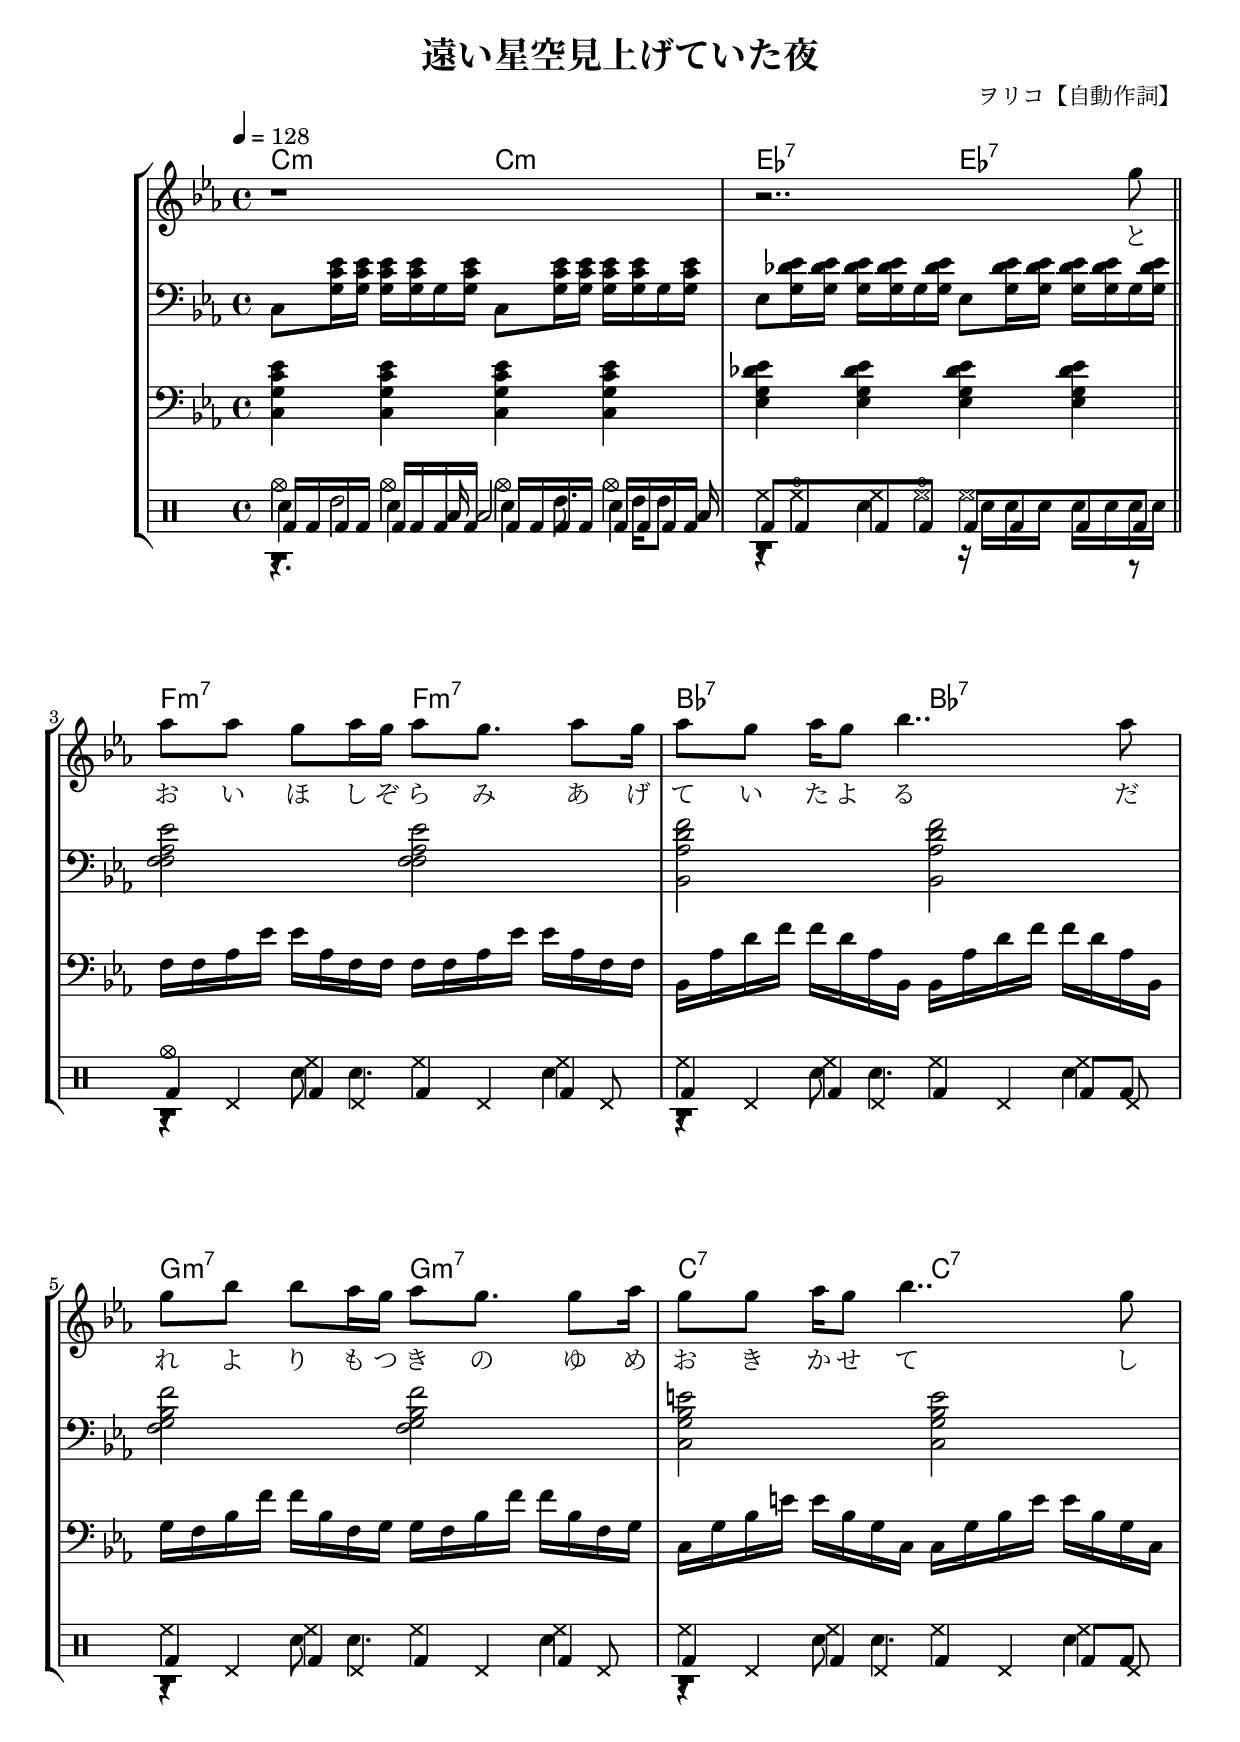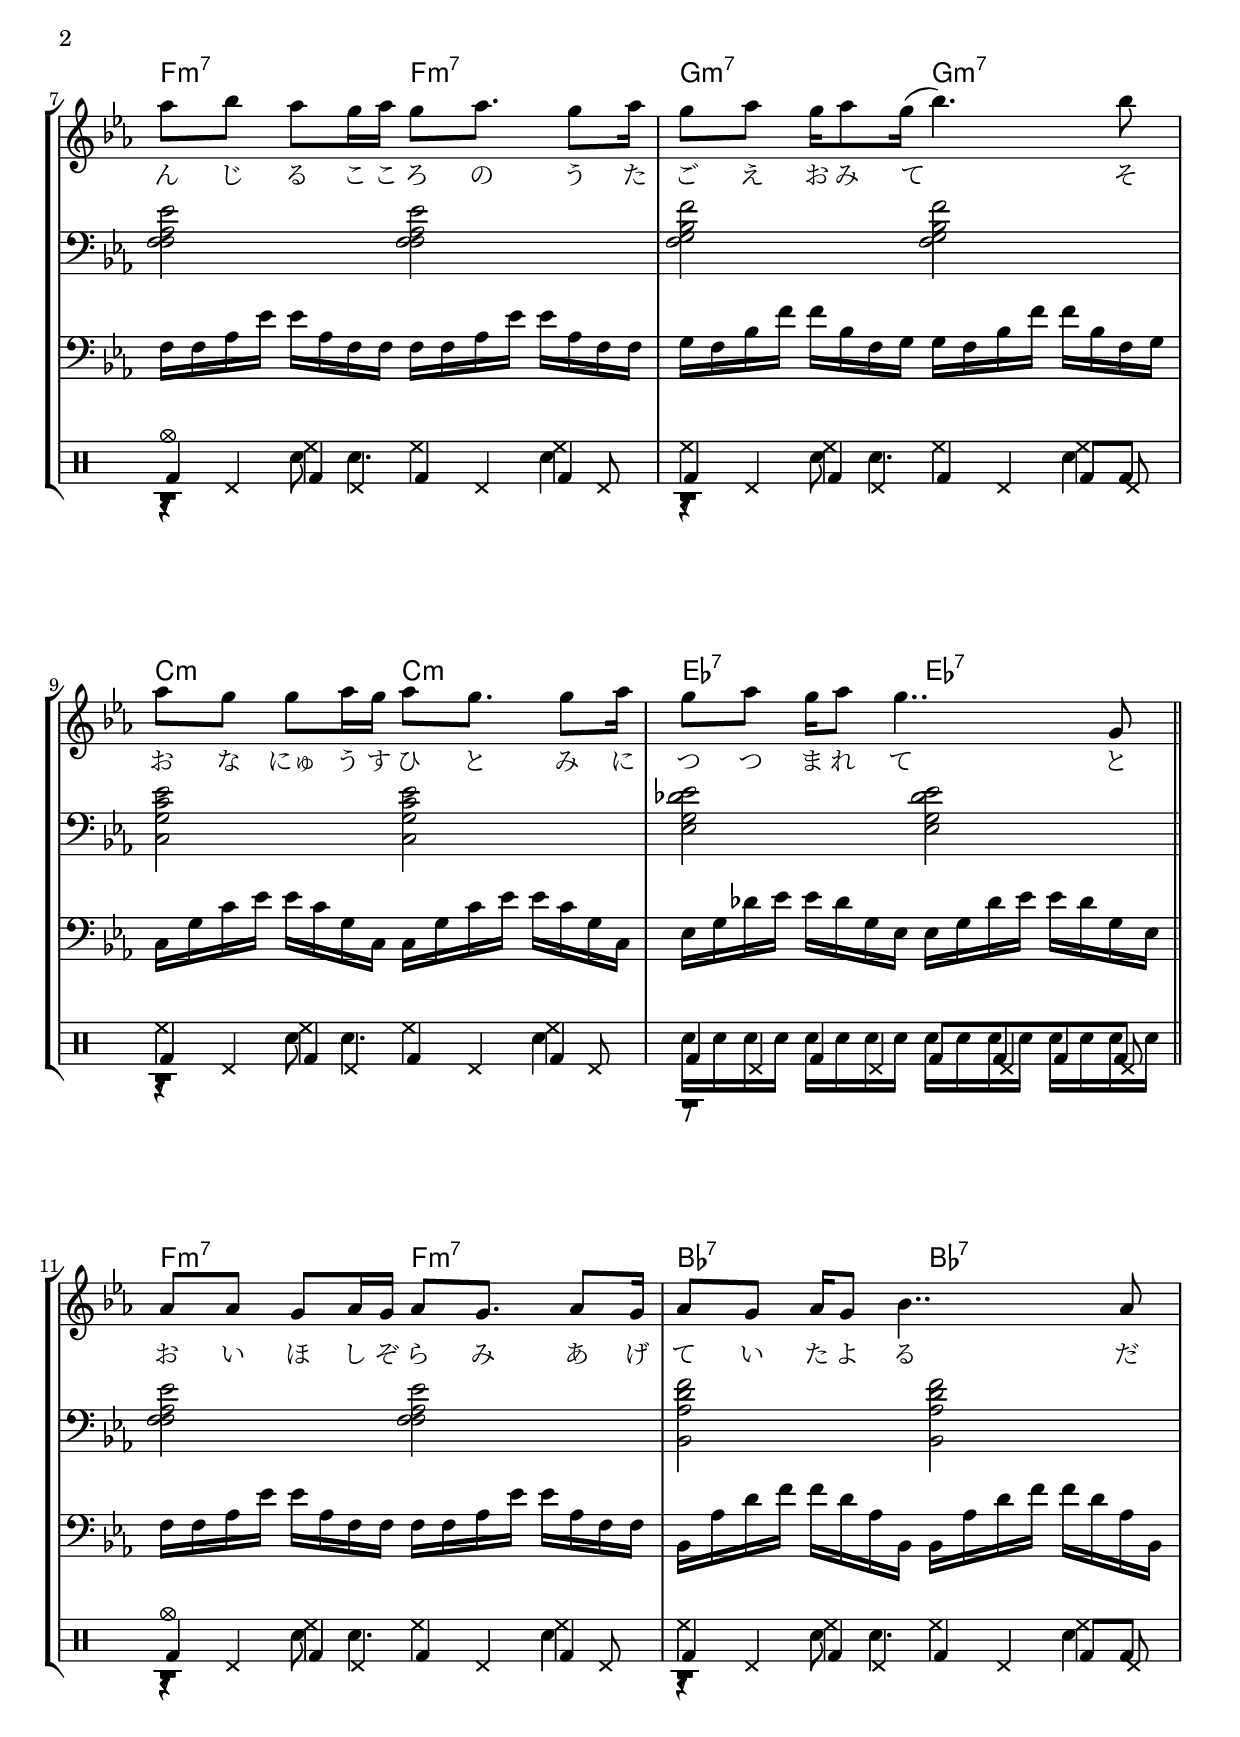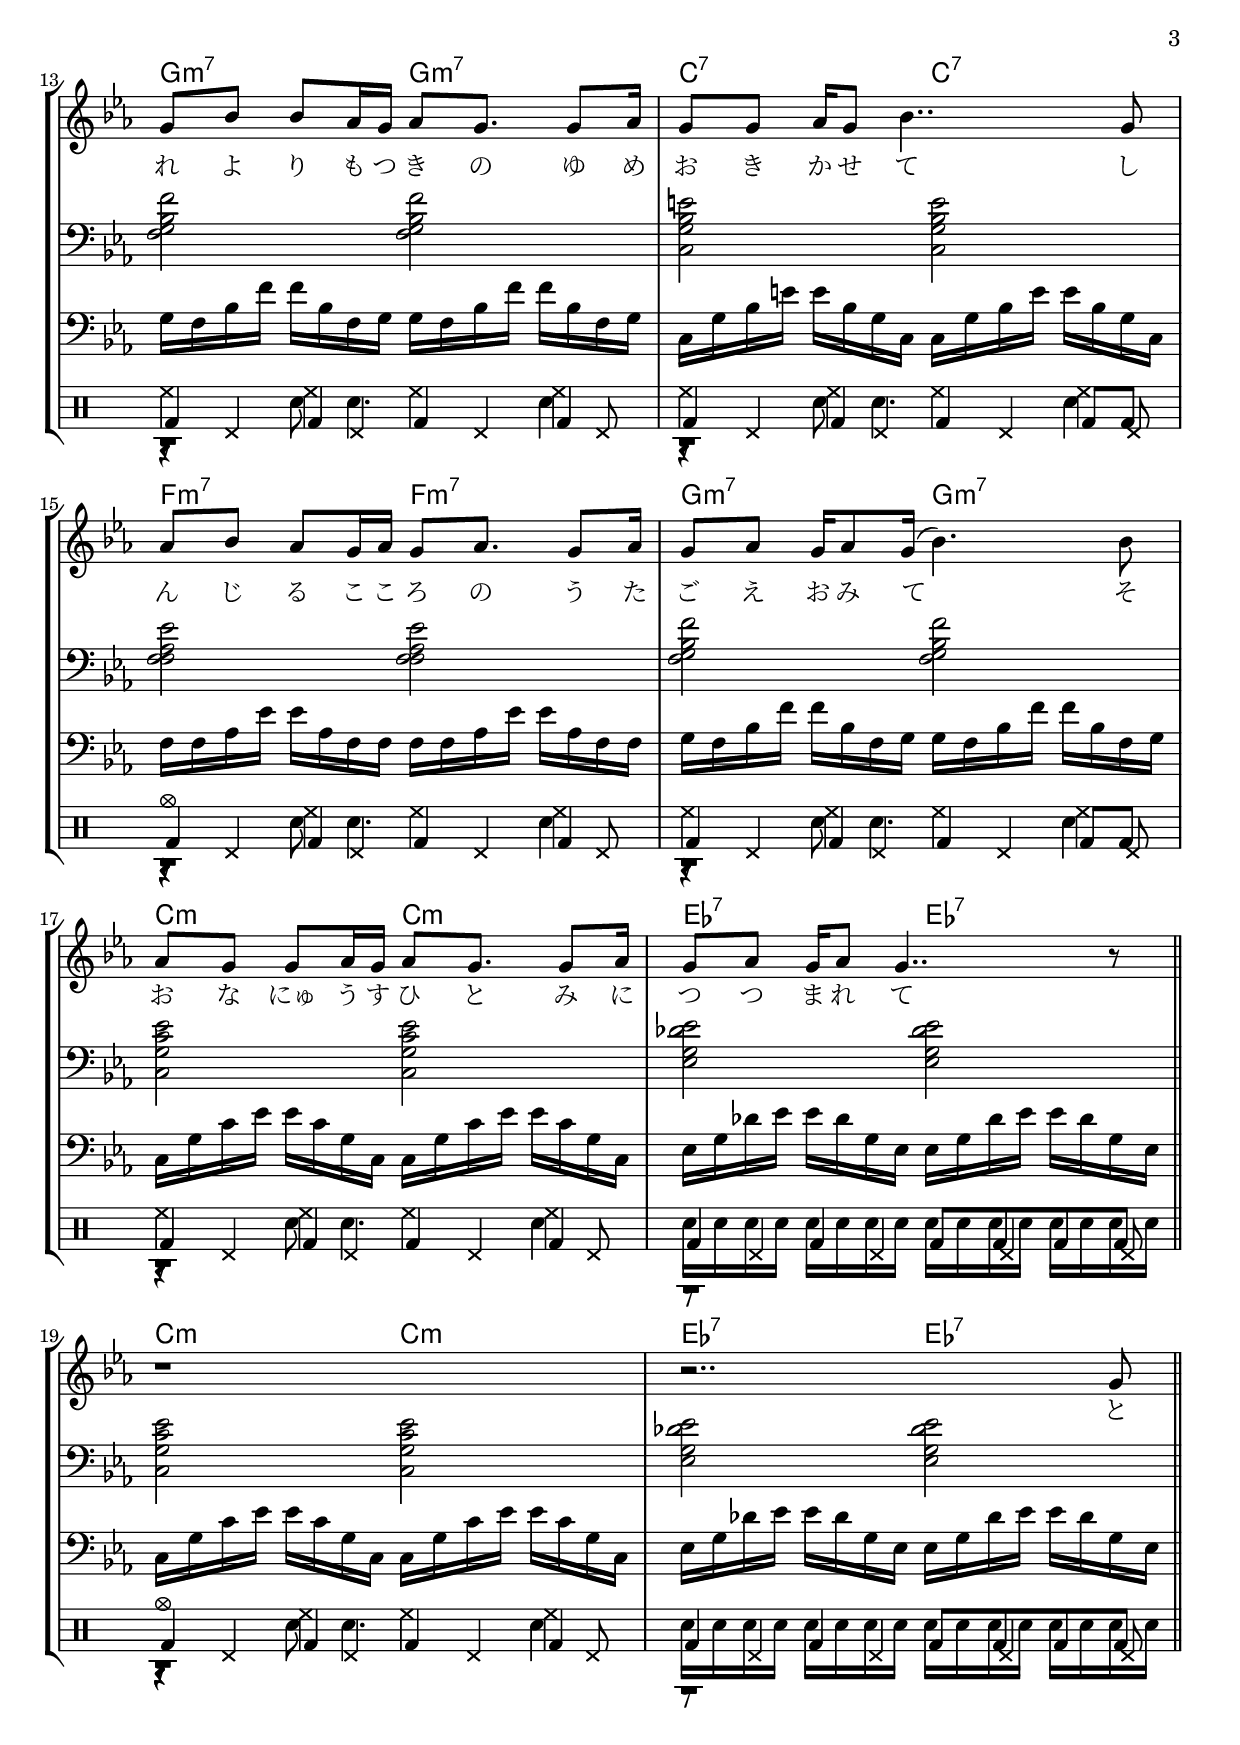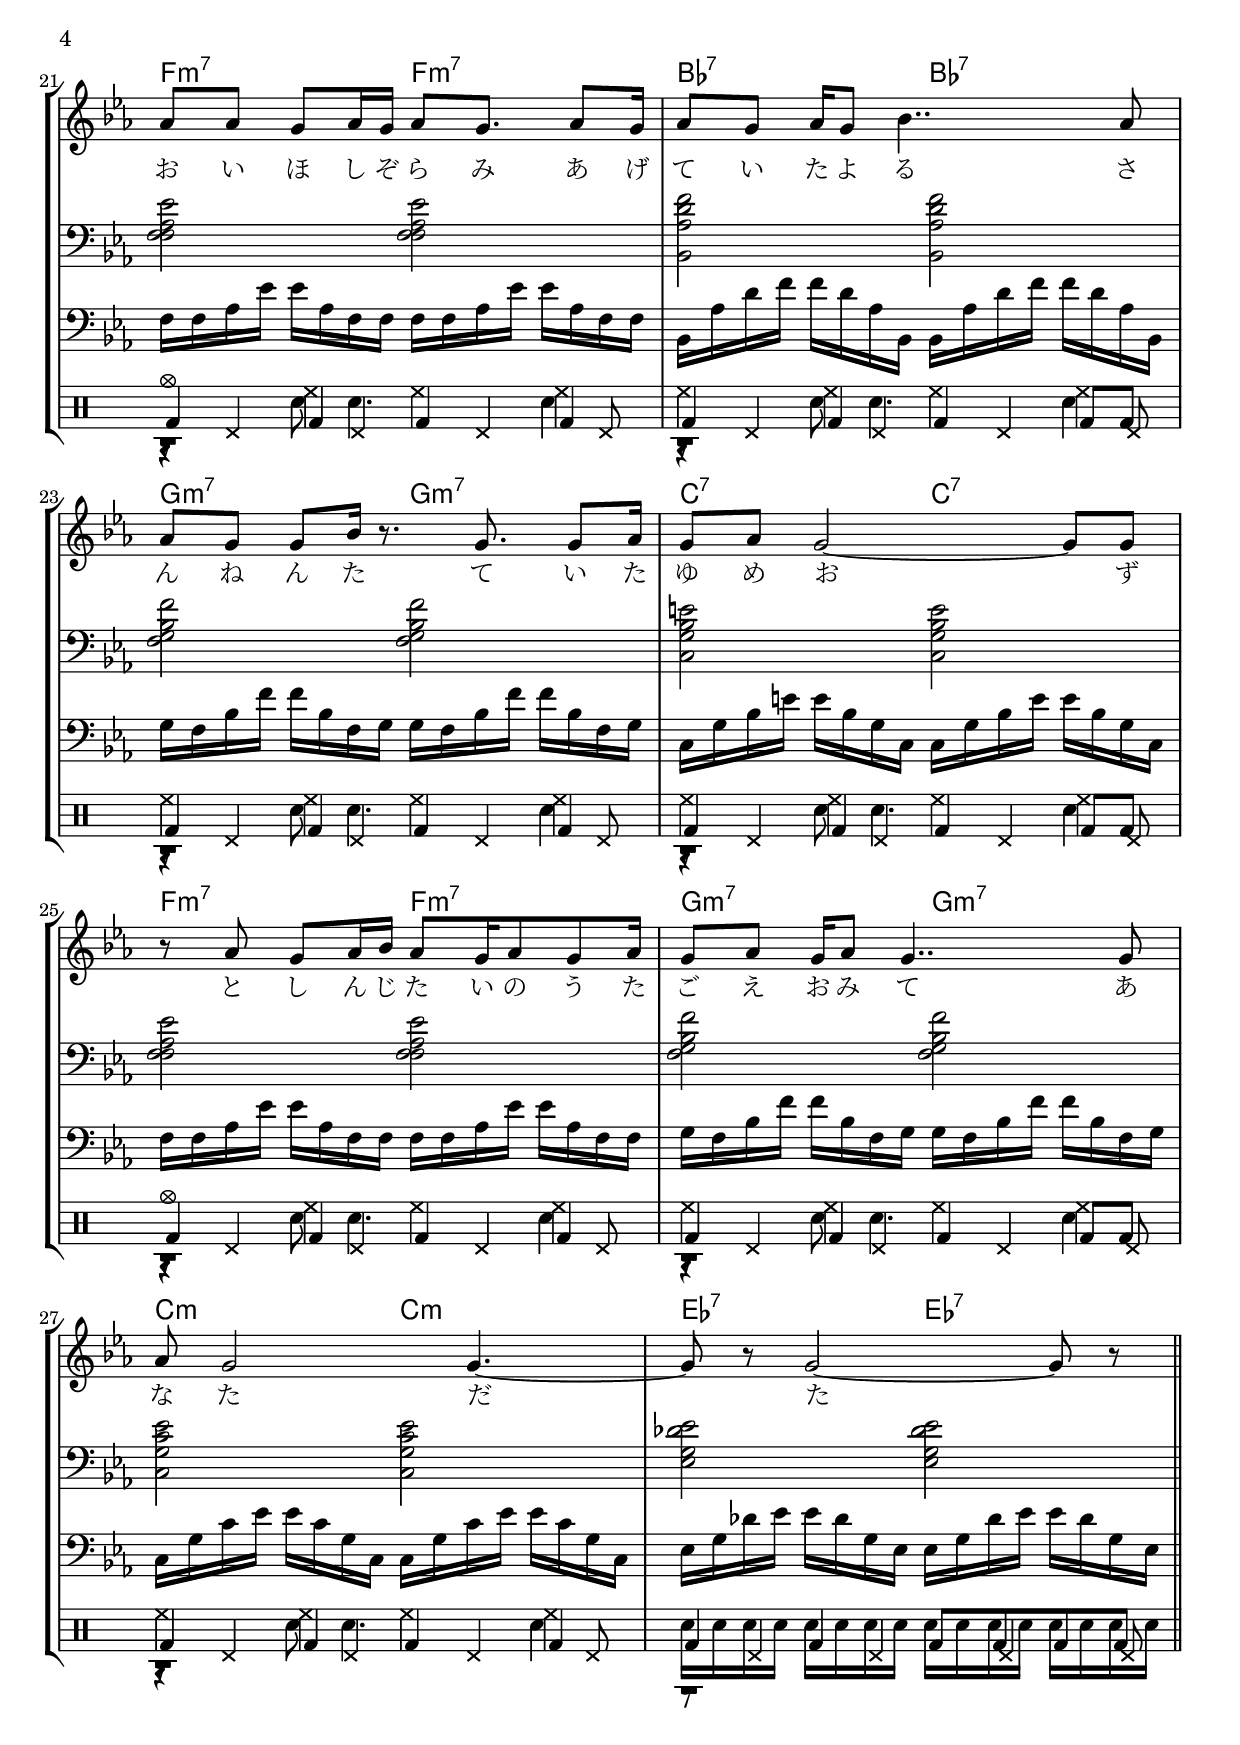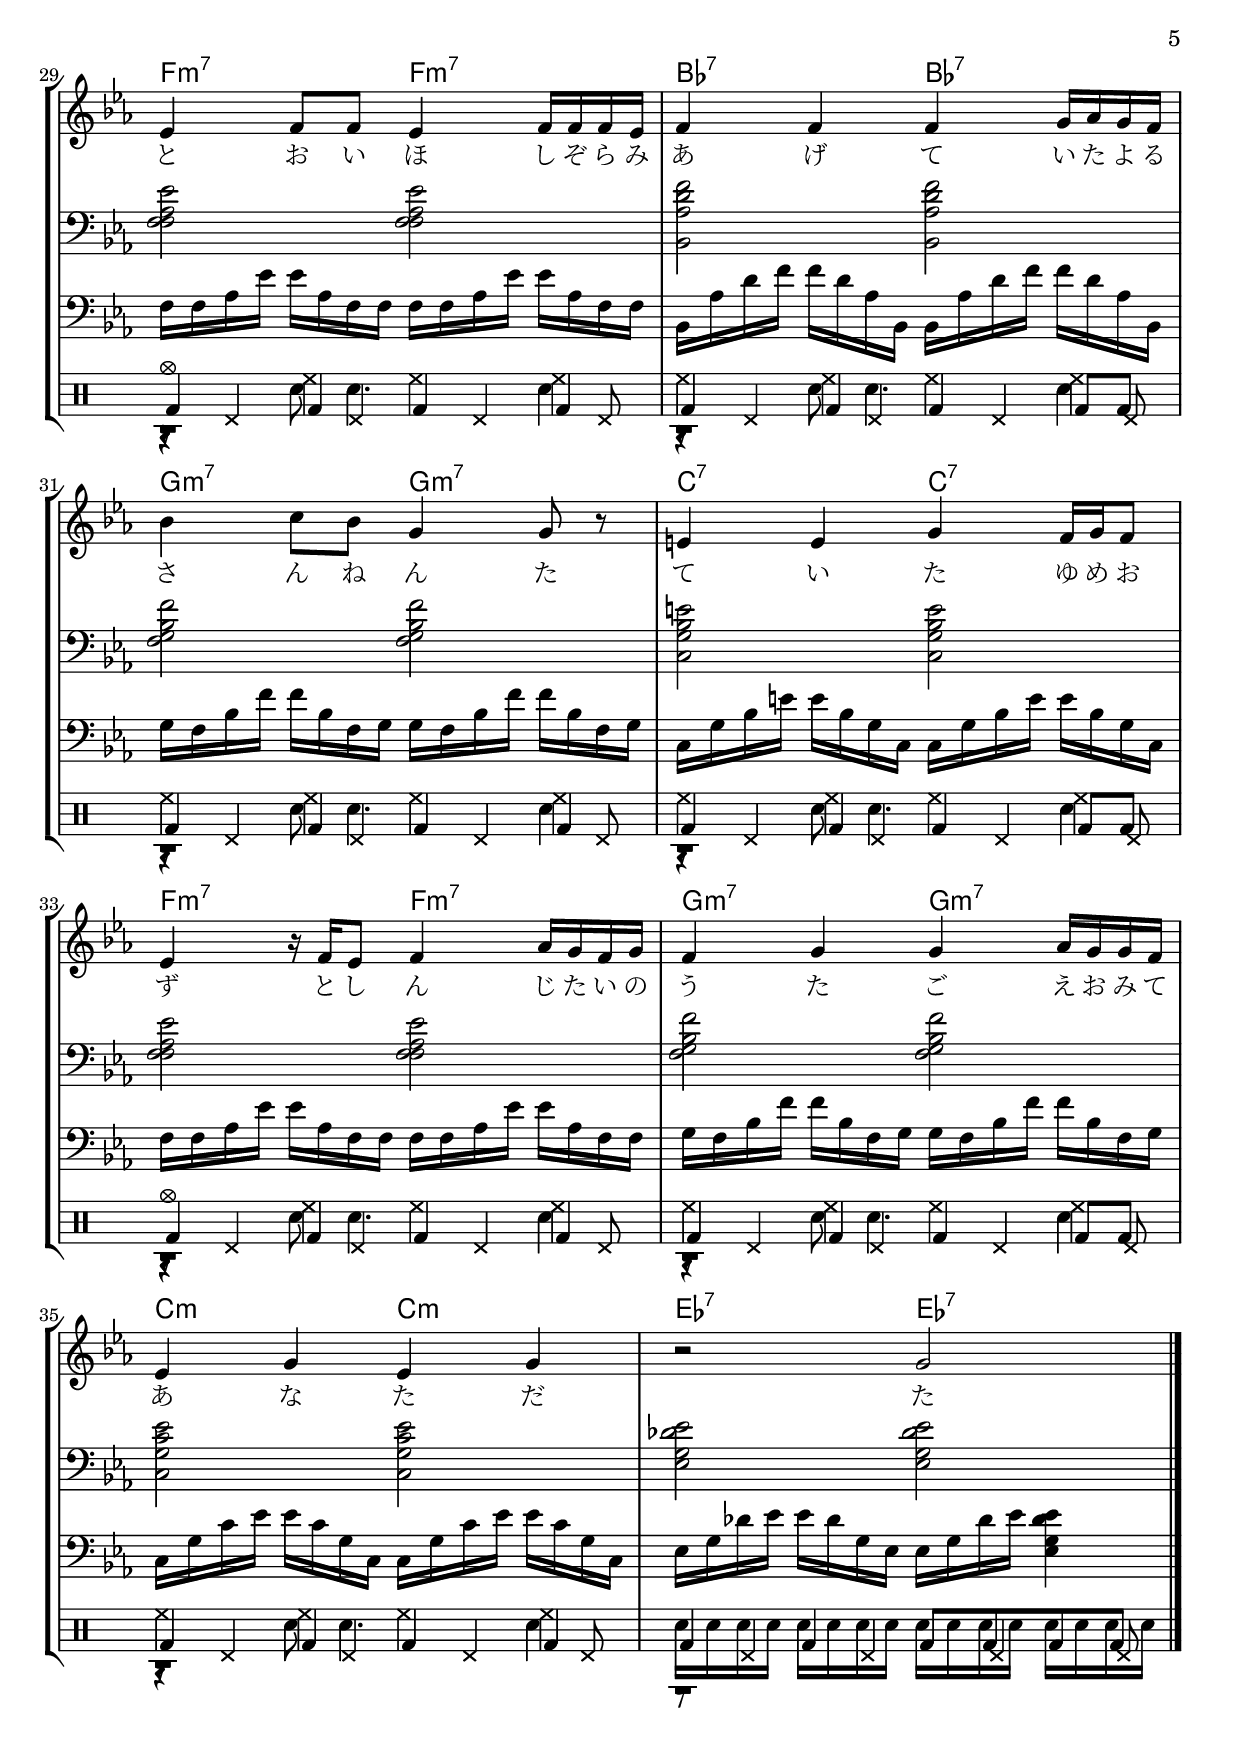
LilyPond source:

\version "2.12.1"

\header {
	title = \markup {遠い星空見上げていた夜}
	composer = \markup \center-column {ヲリコ【自動作詞】}
}

harmony = \chordmode {
	c2:m c:m es:7 es:7 

	f:min7 f:min7 bes:7 bes:7 g:min7 g:min7 c:7 c:7 f:min7 f:min7 g:min7 g:min7 c:m c:m es:7 es:7 

	f:min7 f:min7 bes:7 bes:7 g:min7 g:min7 c:7 c:7 f:min7 f:min7 g:min7 g:min7 c:m c:m es:7 es:7 

	c:m c:m es:7 es:7 

	f:min7 f:min7 bes:7 bes:7 g:min7 g:min7 c:7 c:7 f:min7 f:min7 g:min7 g:min7 c:m c:m es:7 es:7 

	f:min7 f:min7 bes:7 bes:7 g:min7 g:min7 c:7 c:7 f:min7 f:min7 g:min7 g:min7 c:m c:m es:7 es:7 
}

melody = {
	\key es \major
	\tempo 4 = 128
	r1 | r2.. 
	\set Staff.midiInstrument = #"Orchestra Hit"
	g''8 
	as''8  as''8  g''8  as''16  g''16  as''8  g''8.  as''8  g''16 
	as''8  g''8  as''16  g''8  bes''4..  as''8 
	g''8  bes''8  bes''8  as''16  g''16  as''8  g''8.  g''8  as''16 
	g''8  g''8  as''16  g''8  bes''4..  g''8 
	as''8  bes''8  as''8  g''16  as''16  g''8  as''8.  g''8  as''16 
	g''8  as''8  g''16  as''8  g''16  (bes''4.)  bes''8 
	as''8  g''8  g''8  as''16  g''16  as''8  g''8.  g''8  as''16 
	g''8  as''8  g''16  as''8  g''4..  	\set Staff.midiInstrument = #"mmi0.48"
	g'8 
	as'8  as'8  g'8  as'16  g'16  as'8  g'8.  as'8  g'16 
	as'8  g'8  as'16  g'8  bes'4..  as'8 
	g'8  bes'8  bes'8  as'16  g'16  as'8  g'8.  g'8  as'16 
	g'8  g'8  as'16  g'8  bes'4..  g'8 
	as'8  bes'8  as'8  g'16  as'16  g'8  as'8.  g'8  as'16 
	g'8  as'8  g'16  as'8  g'16  (bes'4.)  bes'8 
	as'8  g'8  g'8  as'16  g'16  as'8  g'8.  g'8  as'16 
	g'8  as'8  g'16  as'8  g'4..  	r8 	r1 | r2.. 
	\set Staff.midiInstrument = #"mmi0.48"
	g'8 
	as'8  as'8  g'8  as'16  g'16  as'8  g'8.  as'8  g'16 
	as'8  g'8  as'16  g'8  bes'4..  as'8 
	as'8  g'8  g'8  bes'16  r8.  g'8.  g'8  as'16 
	g'8  as'8  g'2~g'8  g'8 
	r8  as'8  g'8  as'16  bes'16  as'8  g'16  as'8  g'8  as'16 
	g'8  as'8  g'16  as'8  g'4..  g'8 
	as'8  g'2  g'4.~ 
	g'8  r8  g'2~g'8  	r8 	\set Staff.midiInstrument = #"Orchestra Hit"
	 es'4  f'8  f'8  es'4  f'16  f'16  f'16  es'16 
	f'4  f'4  f'4  g'16  as'16  g'16  f'16 
	bes'4  c''8  bes'8  g'4  g'8  r8 
	e'4  e'4  g'4  f'16  g'16  f'8 
	es'4  r16  f'16  es'8  f'4  as'16  g'16  f'16  g'16 
	f'4  g'4  g'4  as'16  g'16  g'16  f'16 
	es'4  g'4  es'4  g'4 
	r2  g'2
	\bar "|."
}

words = \lyricmode {
	
	と  お  い  ほ  し  ぞ  ら  み  あ  げ  て  い  た  よ  る  だ  れ  よ  り  も  つ  き  の  ゆ  め  お  き  か  せ  て  し  ん  じ  る  こ  こ  ろ  の  う  た  ご  え  お  み  て  そ  お  な  にゅ  う  す  ひ  と  み  に  つ  つ  ま  れ  て  
	と  お  い  ほ  し  ぞ  ら  み  あ  げ  て  い  た  よ  る  だ  れ  よ  り  も  つ  き  の  ゆ  め  お  き  か  せ  て  し  ん  じ  る  こ  こ  ろ  の  う  た  ご  え  お  み  て  そ  お  な  にゅ  う  す  ひ  と  み  に  つ  つ  ま  れ  て  
	
	と  お  い  ほ  し  ぞ  ら  み  あ  げ  て  い  た  よ  る  さ  ん  ね  ん  た  て  い  た  ゆ  め  お  ず  と  し  ん  じ  た  い  の  う  た  ご  え  お  み  て  あ  な  た  だ  た  
	と  お  い  ほ  し  ぞ  ら  み  あ  げ  て  い  た  よ  る  さ  ん  ね  ん  た  て  い  た  ゆ  め  お  ず  と  し  ん  じ  た  い  の  う  た  ご  え  お  み  て  あ  な  た  だ  た  
}

tempochange = {
	\tempo 4 = 128
	r1 | r1 \bar "||"
	\tempo 4 = 128
	r1 | r1 | r1 | r1 | r1 | r1 | r1 | r1 \bar "||"
	\tempo 4 = 128
	r1 | r1 | r1 | r1 | r1 | r1 | r1 | r1 \bar "||"
	\tempo 4 = 128
	r1 | r1 \bar "||"
	\tempo 4 = 128
	r1 | r1 | r1 | r1 | r1 | r1 | r1 | r1 \bar "||"
	\tempo 4 = 128
	r1 | r1 | r1 | r1 | r1 | r1 | r1 | r1 \bar "|."
}

mainacc = {
	\clef bass
	\set Staff.midiInstrument = #"FX 1 (rain)"
	\key es \major
	\tempo 4 = 128
	c8 <g c' es'>16 <g c' es'>16   <g c' es'>16 <g c' es'>16   g16 <g c' es'>16
	c8 <g c' es'>16 <g c' es'>16   <g c' es'>16 <g c' es'>16   g16 <g c' es'>16
	es8 <g des' es'>16 <g des' es'>16   <g des' es'>16 <g des' es'>16   g16 <g des' es'>16
	es8 <g des' es'>16 <g des' es'>16   <g des' es'>16 <g des' es'>16   g16 <g des' es'>16
	\bar "||"

	\set Staff.midiInstrument = #"FX 1 (rain)"
	<f f as es'>2
	<f f as es'>2
	<bes, as d' f'>2
	<bes, as d' f'>2
	<g f bes f'>2
	<g f bes f'>2
	<c g bes e'>2
	<c g bes e'>2
	<f f as es'>2
	<f f as es'>2
	<g f bes f'>2
	<g f bes f'>2
	<c g c' es'>2
	<c g c' es'>2
	<es g des' es'>2
	<es g des' es'>2
	\bar "||"

	\set Staff.midiInstrument = #"FX 1 (rain)"
	<f f as es'>2
	<f f as es'>2
	<bes, as d' f'>2
	<bes, as d' f'>2
	<g f bes f'>2
	<g f bes f'>2
	<c g bes e'>2
	<c g bes e'>2
	<f f as es'>2
	<f f as es'>2
	<g f bes f'>2
	<g f bes f'>2
	<c g c' es'>2
	<c g c' es'>2
	<es g des' es'>2
	<es g des' es'>2
	\bar "||"

	\set Staff.midiInstrument = #"FX 1 (rain)"
	<c g c' es'>2
	<c g c' es'>2
	<es g des' es'>2
	<es g des' es'>2
	\bar "||"

	\set Staff.midiInstrument = #"FX 1 (rain)"
	<f f as es'>2
	<f f as es'>2
	<bes, as d' f'>2
	<bes, as d' f'>2
	<g f bes f'>2
	<g f bes f'>2
	<c g bes e'>2
	<c g bes e'>2
	<f f as es'>2
	<f f as es'>2
	<g f bes f'>2
	<g f bes f'>2
	<c g c' es'>2
	<c g c' es'>2
	<es g des' es'>2
	<es g des' es'>2
	\bar "||"

	\set Staff.midiInstrument = #"FX 1 (rain)"
	<f f as es'>2
	<f f as es'>2
	<bes, as d' f'>2
	<bes, as d' f'>2
	<g f bes f'>2
	<g f bes f'>2
	<c g bes e'>2
	<c g bes e'>2
	<f f as es'>2
	<f f as es'>2
	<g f bes f'>2
	<g f bes f'>2
	<c g c' es'>2
	<c g c' es'>2
	<es g des' es'>2
	<es g des' es'>2
	\bar "|."
}

subacc = {
	\clef bass
	\set Staff.midiInstrument = #"Orchestra Hit"
	\key es \major
	\tempo 4 = 128
	<c g c' es'>4 <c g c' es'>4
	<c g c' es'>4 <c g c' es'>4
	<es g des' es'>4 <es g des' es'>4
	<es g des' es'>4 <es g des' es'>4
	\bar "||"

	\set Staff.midiInstrument = #"Trumpet"
	f16 f as es' es' as f f
	f16 f as es' es' as f f
	bes,16 as d' f' f' d' as bes,
	bes,16 as d' f' f' d' as bes,
	g16 f bes f' f' bes f g
	g16 f bes f' f' bes f g
	c16 g bes e' e' bes g c
	c16 g bes e' e' bes g c
	f16 f as es' es' as f f
	f16 f as es' es' as f f
	g16 f bes f' f' bes f g
	g16 f bes f' f' bes f g
	c16 g c' es' es' c' g c
	c16 g c' es' es' c' g c
	es16 g des' es' es' des' g es
	es16 g des' es' es' des' g es
	\bar "||"

	\set Staff.midiInstrument = #"Trumpet"
	f16 f as es' es' as f f
	f16 f as es' es' as f f
	bes,16 as d' f' f' d' as bes,
	bes,16 as d' f' f' d' as bes,
	g16 f bes f' f' bes f g
	g16 f bes f' f' bes f g
	c16 g bes e' e' bes g c
	c16 g bes e' e' bes g c
	f16 f as es' es' as f f
	f16 f as es' es' as f f
	g16 f bes f' f' bes f g
	g16 f bes f' f' bes f g
	c16 g c' es' es' c' g c
	c16 g c' es' es' c' g c
	es16 g des' es' es' des' g es
	es16 g des' es' es' des' g es
	\bar "||"

	\set Staff.midiInstrument = #"Orchestra Hit"
	c16 g c' es' es' c' g c
	c16 g c' es' es' c' g c
	es16 g des' es' es' des' g es
	es16 g des' es' es' des' g es
	\bar "||"

	\set Staff.midiInstrument = #"Trumpet"
	f16 f as es' es' as f f
	f16 f as es' es' as f f
	bes,16 as d' f' f' d' as bes,
	bes,16 as d' f' f' d' as bes,
	g16 f bes f' f' bes f g
	g16 f bes f' f' bes f g
	c16 g bes e' e' bes g c
	c16 g bes e' e' bes g c
	f16 f as es' es' as f f
	f16 f as es' es' as f f
	g16 f bes f' f' bes f g
	g16 f bes f' f' bes f g
	c16 g c' es' es' c' g c
	c16 g c' es' es' c' g c
	es16 g des' es' es' des' g es
	es16 g des' es' es' des' g es
	\bar "||"

	\set Staff.midiInstrument = #"Trumpet"
	f16 f as es' es' as f f
	f16 f as es' es' as f f
	bes,16 as d' f' f' d' as bes,
	bes,16 as d' f' f' d' as bes,
	g16 f bes f' f' bes f g
	g16 f bes f' f' bes f g
	c16 g bes e' e' bes g c
	c16 g bes e' e' bes g c
	f16 f as es' es' as f f
	f16 f as es' es' as f f
	g16 f bes f' f' bes f g
	g16 f bes f' f' bes f g
	c16 g c' es' es' c' g c
	c16 g c' es' es' c' g c
	es16 g des' es' es' des' g es
	es16 g des' es' <es g des' es'>4
	\bar "|."
}

percA = {
	\drummode {
	r1  |hh4 hh4 hh2  \bar "||"
	r4 hh4 hh4 hh4  |hh4 hh4 hh4 hh4  |hh4 hh4 hh4 hh4  |hh4 hh4 hh4 hh4  |r4 hh4 hh4 hh4  |hh4 hh4 hh4 hh4  |hh4 hh4 hh4 hh4  |r1  \bar "||"
	r4 hh4 hh4 hh4  |hh4 hh4 hh4 hh4  |hh4 hh4 hh4 hh4  |hh4 hh4 hh4 hh4  |r4 hh4 hh4 hh4  |hh4 hh4 hh4 hh4  |hh4 hh4 hh4 hh4  |r1  \bar "||"
	r4 hh4 hh4 hh4  |r1  \bar "||"
	r4 hh4 hh4 hh4  |hh4 hh4 hh4 hh4  |hh4 hh4 hh4 hh4  |hh4 hh4 hh4 hh4  |r4 hh4 hh4 hh4  |hh4 hh4 hh4 hh4  |hh4 hh4 hh4 hh4  |r1  \bar "||"
	r4 hh4 hh4 hh4  |hh4 hh4 hh4 hh4  |hh4 hh4 hh4 hh4  |hh4 hh4 hh4 hh4  |r4 hh4 hh4 hh4  |hh4 hh4 hh4 hh4  |hh4 hh4 hh4 hh4  |r1  \bar "|."
	}
}

percB = {
	\drummode {
	sn4 sn4 sn4 sn4  |r4 sn4 r16 sn16 sn16 sn16 sn16 sn16 sn16 sn16  \bar "||"
	r4 sn8 sn4. sn4  |r4 sn8 sn4. sn4  |r4 sn8 sn4. sn4  |r4 sn8 sn4. sn4  |r4 sn8 sn4. sn4  |r4 sn8 sn4. sn4  |r4 sn8 sn4. sn4  |sn16 sn16 sn16 sn16 sn16 sn16 sn16 sn16 sn16 sn16 sn16 sn16 sn16 sn16 sn16 sn16  \bar "||"
	r4 sn8 sn4. sn4  |r4 sn8 sn4. sn4  |r4 sn8 sn4. sn4  |r4 sn8 sn4. sn4  |r4 sn8 sn4. sn4  |r4 sn8 sn4. sn4  |r4 sn8 sn4. sn4  |sn16 sn16 sn16 sn16 sn16 sn16 sn16 sn16 sn16 sn16 sn16 sn16 sn16 sn16 sn16 sn16  \bar "||"
	r4 sn8 sn4. sn4  |sn16 sn16 sn16 sn16 sn16 sn16 sn16 sn16 sn16 sn16 sn16 sn16 sn16 sn16 sn16 sn16  \bar "||"
	r4 sn8 sn4. sn4  |r4 sn8 sn4. sn4  |r4 sn8 sn4. sn4  |r4 sn8 sn4. sn4  |r4 sn8 sn4. sn4  |r4 sn8 sn4. sn4  |r4 sn8 sn4. sn4  |sn16 sn16 sn16 sn16 sn16 sn16 sn16 sn16 sn16 sn16 sn16 sn16 sn16 sn16 sn16 sn16  \bar "||"
	r4 sn8 sn4. sn4  |r4 sn8 sn4. sn4  |r4 sn8 sn4. sn4  |r4 sn8 sn4. sn4  |r4 sn8 sn4. sn4  |r4 sn8 sn4. sn4  |r4 sn8 sn4. sn4  |sn16 sn16 sn16 sn16 sn16 sn16 sn16 sn16 sn16 sn16 sn16 sn16 sn16 sn16 sn16 sn16  \bar "|."
	}
}

percC = {
	\drummode {
	bd16 bd16 bd16 bd16 bd16 bd16 bd16 bd16 bd16 bd16 bd16 bd16 bd16 bd16 bd16 bd16  |bd8 bd8 bd8 bd8 bd8 bd8 bd8 bd8  \bar "||"
	bd4 bd4 bd4 bd4  |bd4 bd4 bd4 bd8 bd8  |bd4 bd4 bd4 bd4  |bd4 bd4 bd4 bd8 bd8  |bd4 bd4 bd4 bd4  |bd4 bd4 bd4 bd8 bd8  |bd4 bd4 bd4 bd4  |bd4 bd4 bd8 bd8 bd8 bd8  \bar "||"
	bd4 bd4 bd4 bd4  |bd4 bd4 bd4 bd8 bd8  |bd4 bd4 bd4 bd4  |bd4 bd4 bd4 bd8 bd8  |bd4 bd4 bd4 bd4  |bd4 bd4 bd4 bd8 bd8  |bd4 bd4 bd4 bd4  |bd4 bd4 bd8 bd8 bd8 bd8  \bar "||"
	bd4 bd4 bd4 bd4  |bd4 bd4 bd8 bd8 bd8 bd8  \bar "||"
	bd4 bd4 bd4 bd4  |bd4 bd4 bd4 bd8 bd8  |bd4 bd4 bd4 bd4  |bd4 bd4 bd4 bd8 bd8  |bd4 bd4 bd4 bd4  |bd4 bd4 bd4 bd8 bd8  |bd4 bd4 bd4 bd4  |bd4 bd4 bd8 bd8 bd8 bd8  \bar "||"
	bd4 bd4 bd4 bd4  |bd4 bd4 bd4 bd8 bd8  |bd4 bd4 bd4 bd4  |bd4 bd4 bd4 bd8 bd8  |bd4 bd4 bd4 bd4  |bd4 bd4 bd4 bd8 bd8  |bd4 bd4 bd4 bd4  |bd4 bd4 bd8 bd8 bd8 bd8  \bar "|."
	}
}

percD = {
	\drummode {
	r1  |r8 hho4 hho2 r8  \bar "||"
	r8 hhp4 hhp4 hhp4 hhp8  |r8 hhp4 hhp4 hhp4 hhp8  |r8 hhp4 hhp4 hhp4 hhp8  |r8 hhp4 hhp4 hhp4 hhp8  |r8 hhp4 hhp4 hhp4 hhp8  |r8 hhp4 hhp4 hhp4 hhp8  |r8 hhp4 hhp4 hhp4 hhp8  |r8 hhp4 hhp4 hhp4 hhp8  \bar "||"
	r8 hhp4 hhp4 hhp4 hhp8  |r8 hhp4 hhp4 hhp4 hhp8  |r8 hhp4 hhp4 hhp4 hhp8  |r8 hhp4 hhp4 hhp4 hhp8  |r8 hhp4 hhp4 hhp4 hhp8  |r8 hhp4 hhp4 hhp4 hhp8  |r8 hhp4 hhp4 hhp4 hhp8  |r8 hhp4 hhp4 hhp4 hhp8  \bar "||"
	r8 hhp4 hhp4 hhp4 hhp8  |r8 hhp4 hhp4 hhp4 hhp8  \bar "||"
	r8 hhp4 hhp4 hhp4 hhp8  |r8 hhp4 hhp4 hhp4 hhp8  |r8 hhp4 hhp4 hhp4 hhp8  |r8 hhp4 hhp4 hhp4 hhp8  |r8 hhp4 hhp4 hhp4 hhp8  |r8 hhp4 hhp4 hhp4 hhp8  |r8 hhp4 hhp4 hhp4 hhp8  |r8 hhp4 hhp4 hhp4 hhp8  \bar "||"
	r8 hhp4 hhp4 hhp4 hhp8  |r8 hhp4 hhp4 hhp4 hhp8  |r8 hhp4 hhp4 hhp4 hhp8  |r8 hhp4 hhp4 hhp4 hhp8  |r8 hhp4 hhp4 hhp4 hhp8  |r8 hhp4 hhp4 hhp4 hhp8  |r8 hhp4 hhp4 hhp4 hhp8  |r8 hhp4 hhp4 hhp4 hhp8  \bar "|."
	}
}

percE = {
	\drummode {
	cymc4 cymc4 cymc4 cymc4  |r1 \bar "||"
	cymc1  |r1 |r1 |r1 |cymc1  |r1 |r1 |r1 \bar "||"
	cymc1  |r1 |r1 |r1 |cymc1  |r1 |r1 |r1 \bar "||"
	cymc1  |r1 \bar "||"
	cymc1  |r1 |r1 |r1 |cymc1  |r1 |r1 |r1 \bar "||"
	cymc1  |r1 |r1 |r1 |cymc1  |r1 |r1 |r1 \bar "|."
	}
}

percF = {
	\drummode {
	r8 tommh2 tommh8. tommh16 tommh8  |r1 \bar "||"
	r1 | r1 | r1 | r1 | r1 | r1 | r1 | r1 \bar "||"
	r1 | r1 | r1 | r1 | r1 | r1 | r1 | r1 \bar "||"
	r1 | r1 \bar "||"
	r1 | r1 | r1 | r1 | r1 | r1 | r1 | r1 \bar "||"
	r1 | r1 | r1 | r1 | r1 | r1 | r1 | r1 \bar "|."
	}
}

percG = {
	\drummode {
	r4. toml16 toml2 toml16  |r1 \bar "||"
	r1 | r1 | r1 | r1 | r1 | r1 | r1 | r1 \bar "||"
	r1 | r1 | r1 | r1 | r1 | r1 | r1 | r1 \bar "||"
	r1 | r1 \bar "||"
	r1 | r1 | r1 | r1 | r1 | r1 | r1 | r1 \bar "||"
	r1 | r1 | r1 | r1 | r1 | r1 | r1 | r1 \bar "|."
	}
}

\score {
	<<
		\new StaffGroup <<
			\new ChordNames {\harmony}
			\new Voice = "melody" {\melody}
			\new Lyrics \lyricsto "melody" \words
			\new Staff = "mainacc" {\mainacc}
			\new Staff = "subacc" {\subacc}
			\new DrumStaff <<
				\new DrumVoice {\percA}
				\new DrumVoice {\percB}
				\new DrumVoice {\percC}
				\new DrumVoice {\percD}
				\new DrumVoice {\percE}
				\new DrumVoice {\percF}
				\new DrumVoice {\percG}
			>>
		>>
	>>
	\layout { }
}
